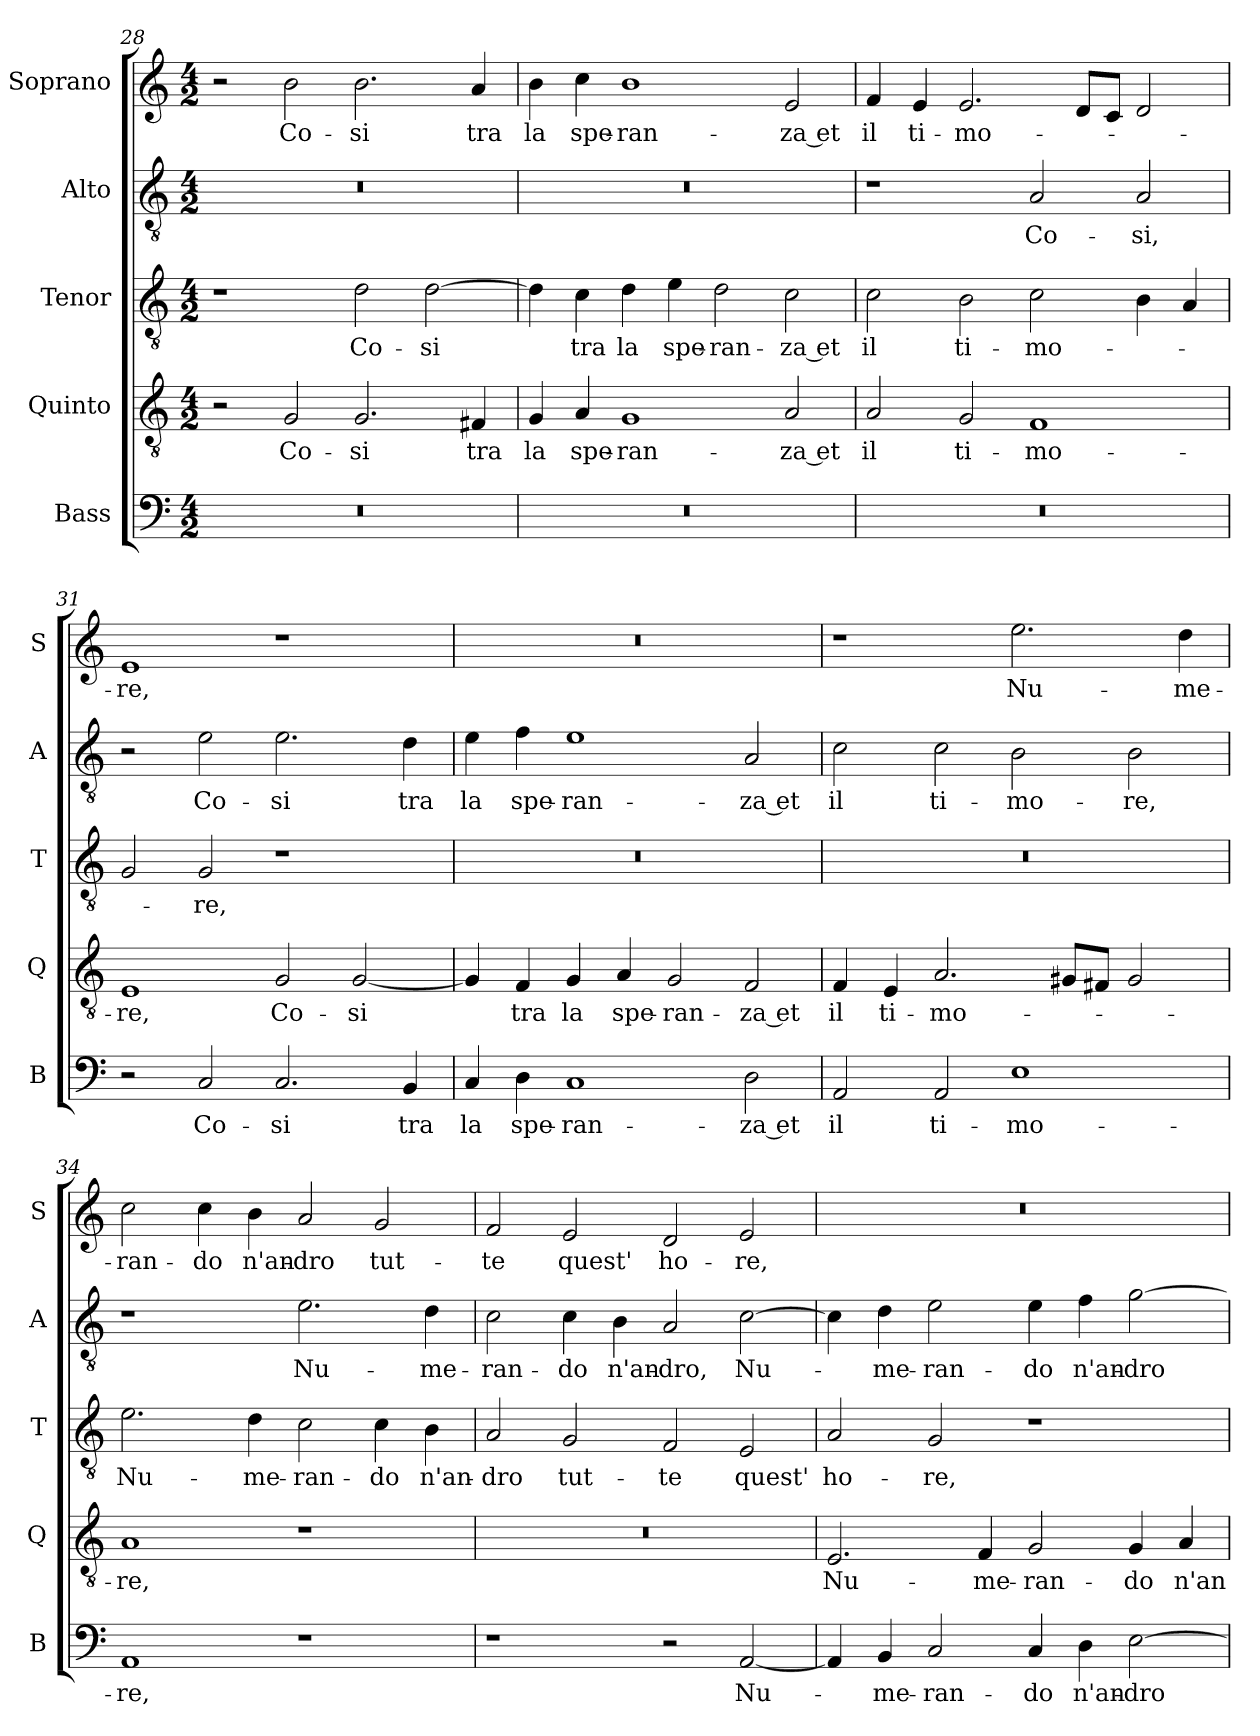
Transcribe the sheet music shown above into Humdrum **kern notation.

**kern	**text	**kern	**text	**kern	**text	**kern	**text	**kern	**text
*part5	*part5	*part4	*part4	*part3	*part3	*part2	*part2	*part1	*part1
*staff5	*staff5	*staff4	*staff4	*staff3	*staff3	*staff2	*staff2	*staff1	*staff1
*I"Bass	*	*I"Quinto	*	*I"Tenor	*	*I"Alto	*	*I"Soprano	*
*I'B	*	*I'Q	*	*I'T	*	*I'A	*	*I'S	*
!!LO:LB:g=z
*clefF4	*	*clefGv2	*	*clefGv2	*	*clefGv2	*	*clefG2	*
*k[]	*	*k[]	*	*k[]	*	*k[]	*	*k[]	*
*C:	*	*C:	*	*C:	*	*C:	*	*C:	*
*M4/2	*	*M4/2	*	*M4/2	*	*M4/2	*	*M4/2	*
=28	=28	=28	=28	=28	=28	=28	=28	=28	=28
0r	.	2r	.	1r	.	0r	.	2r	.
!	!	!	!LO:LY:b	!	!	!	!	!	!LO:LY:b
.	.	2G/	Co-	.	.	.	.	2b\	Co-
!	!	!	!LO:LY:b	!	!LO:LY:b	!	!	!	!LO:LY:b
.	.	2.G/	-si	2d\	Co-	.	.	2.b\	-si
!	!	!	!	!	!LO:LY:b	!	!	!	!
.	.	.	.	[2d\	-si	.	.	.	.
!	!	!	!LO:LY:b	!	!	!	!	!	!LO:LY:b
.	.	4F#X/	tra	.	.	.	.	4a/	tra
=29	=29	=29	=29	=29	=29	=29	=29	=29	=29
!	!	!	!LO:LY:b	!	!	!	!	!	!LO:LY:b
0r	.	4G/	la	4d\]	.	0r	.	4b\	la
!	!	!	!LO:LY:b	!	!LO:LY:b	!	!	!	!LO:LY:b
.	.	4A/	spe-	4c\	tra	.	.	4cc\	spe-
!	!	!	!LO:LY:b	!	!LO:LY:b	!	!	!	!LO:LY:b
.	.	1G	-ran-	4d\	la	.	.	1b	-ran-
!	!	!	!	!	!LO:LY:b	!	!	!	!
.	.	.	.	4e\	spe-	.	.	.	.
!	!	!	!	!	!LO:LY:b	!	!	!	!
.	.	.	.	2d\	-ran-	.	.	.	.
!	!	!	!LO:LY:b	!	!LO:LY:b	!	!	!	!LO:LY:b
.	.	2A/	-za et	2c\	-za et	.	.	2e/	-za et
=30	=30	=30	=30	=30	=30	=30	=30	=30	=30
!	!	!	!LO:LY:b	!	!LO:LY:b	!	!	!	!LO:LY:b
0r	.	2A/	il	2c\	il	1r	.	4f/	il
!	!	!	!	!	!	!	!	!	!LO:LY:b
.	.	.	.	.	.	.	.	4e/	ti-
!	!	!	!LO:LY:b	!	!LO:LY:b	!	!	!	!LO:LY:b
.	.	2G/	ti-	2B\	ti-	.	.	2.e/	-mo-
!	!	!	!LO:LY:b	!	!LO:LY:b	!	!LO:LY:b	!	!
.	.	1F	-mo-	2c\	-mo-	2A/	Co-	.	.
.	.	.	.	.	.	.	.	8d/L	.
.	.	.	.	.	.	.	.	8c/J	.
!	!	!	!	!	!	!	!LO:LY:b	!	!
.	.	.	.	4B\	.	2A/	-si,	2d/	.
.	.	.	.	4A/	.	.	.	.	.
=31	=31	=31	=31	=31	=31	=31	=31	=31	=31
!	!	!	!LO:LY:b	!	!	!	!	!	!LO:LY:b
2r	.	1E	-re,	2G/	.	2r	.	1e	-re,
!	!LO:LY:b	!	!	!	!LO:LY:b	!	!LO:LY:b	!	!
2C/	Co-	.	.	2G/	-re,	2e\	Co-	.	.
!	!LO:LY:b	!	!LO:LY:b	!	!	!	!LO:LY:b	!	!
2.C/	-si	2G/	Co-	1r	.	2.e\	-si	1r	.
!	!	!	!LO:LY:b	!	!	!	!	!	!
.	.	[2G/	-si	.	.	.	.	.	.
!	!LO:LY:b	!	!	!	!	!	!LO:LY:b	!	!
4BB/	tra	.	.	.	.	4d\	tra	.	.
!!LO:PB:g=z
=32	=32	=32	=32	=32	=32	=32	=32	=32	=32
!	!LO:LY:b	!	!	!	!	!	!LO:LY:b	!	!
4C/	la	4G/]	.	0r	.	4e\	la	0r	.
!	!LO:LY:b	!	!LO:LY:b	!	!	!	!LO:LY:b	!	!
4D\	spe-	4F/	tra	.	.	4f\	spe-	.	.
!	!LO:LY:b	!	!LO:LY:b	!	!	!	!LO:LY:b	!	!
1C	-ran-	4G/	la	.	.	1e	-ran-	.	.
!	!	!	!LO:LY:b	!	!	!	!	!	!
.	.	4A/	spe-	.	.	.	.	.	.
!	!	!	!LO:LY:b	!	!	!	!	!	!
.	.	2G/	-ran-	.	.	.	.	.	.
!	!LO:LY:b	!	!LO:LY:b	!	!	!	!LO:LY:b	!	!
2D\	-za et	2F/	-za et	.	.	2A/	-za et	.	.
=33	=33	=33	=33	=33	=33	=33	=33	=33	=33
!	!LO:LY:b	!	!LO:LY:b	!	!	!	!LO:LY:b	!	!
2AA/	il	4F/	il	0r	.	2c\	il	1r	.
!	!	!	!LO:LY:b	!	!	!	!	!	!
.	.	4E/	ti-	.	.	.	.	.	.
!	!LO:LY:b	!	!LO:LY:b	!	!	!	!LO:LY:b	!	!
2AA/	ti-	2.A/	-mo-	.	.	2c\	ti-	.	.
!	!LO:LY:b	!	!	!	!	!	!LO:LY:b	!	!LO:LY:b
1E	-mo-	.	.	.	.	2B\	-mo-	2.ee\	Nu-
.	.	8G#X/L	.	.	.	.	.	.	.
.	.	8F#X/J	.	.	.	.	.	.	.
!	!	!	!	!	!	!	!LO:LY:b	!	!
.	.	2G#/	.	.	.	2B\	-re,	.	.
!	!	!	!	!	!	!	!	!	!LO:LY:b
.	.	.	.	.	.	.	.	4dd\	-me-
=34	=34	=34	=34	=34	=34	=34	=34	=34	=34
!	!LO:LY:b	!	!LO:LY:b	!	!LO:LY:b	!	!	!	!LO:LY:b
1AA	-re,	1A	-re,	2.e\	Nu-	1r	.	2cc\	-ran-
!	!	!	!	!	!	!	!	!	!LO:LY:b
.	.	.	.	.	.	.	.	4cc\	-do
!	!	!	!	!	!LO:LY:b	!	!	!	!LO:LY:b
.	.	.	.	4d\	-me-	.	.	4b\	n'an-
!	!	!	!	!	!LO:LY:b	!	!LO:LY:b	!	!LO:LY:b
1r	.	1r	.	2c\	-ran-	2.e\	Nu-	2a/	-dro
!	!	!	!	!	!LO:LY:b	!	!	!	!LO:LY:b
.	.	.	.	4c\	-do	.	.	2g/	tut-
!	!	!	!	!	!LO:LY:b	!	!LO:LY:b	!	!
.	.	.	.	4B\	n'an-	4d\	-me-	.	.
=35	=35	=35	=35	=35	=35	=35	=35	=35	=35
!	!	!	!	!	!LO:LY:b	!	!LO:LY:b	!	!LO:LY:b
1r	.	0r	.	2A/	-dro	2c\	-ran-	2f/	-te
!	!	!	!	!	!LO:LY:b	!	!LO:LY:b	!	!LO:LY:b
.	.	.	.	2G/	tut-	4c\	-do	2e/	quest'
!	!	!	!	!	!	!	!LO:LY:b	!	!
.	.	.	.	.	.	4B\	n'an-	.	.
!	!	!	!	!	!LO:LY:b	!	!LO:LY:b	!	!LO:LY:b
2r	.	.	.	2F/	-te	2A/	-dro,	2d/	ho-
!	!LO:LY:b	!	!	!	!LO:LY:b	!	!LO:LY:b	!	!LO:LY:b
[2AA/	Nu-	.	.	2E/	quest'	[2c\	Nu-	2e/	-re,
!!LO:LB:g=z
=36	=36	=36	=36	=36	=36	=36	=36	=36	=36
!	!	!	!LO:LY:b	!	!LO:LY:b	!	!	!	!
4AA/]	.	2.E/	Nu-	2A/	ho-	4c\]	.	0r	.
!	!LO:LY:b	!	!	!	!	!	!LO:LY:b	!	!
4BB/	-me-	.	.	.	.	4d\	-me-	.	.
!	!LO:LY:b	!	!	!	!LO:LY:b	!	!LO:LY:b	!	!
2C/	-ran-	.	.	2G/	-re,	2e\	-ran-	.	.
!	!	!	!LO:LY:b	!	!	!	!	!	!
.	.	4F/	-me-	.	.	.	.	.	.
!	!LO:LY:b	!	!LO:LY:b	!	!	!	!LO:LY:b	!	!
4C/	-do	2G/	-ran-	1r	.	4e\	-do	.	.
!	!LO:LY:b	!	!	!	!	!	!LO:LY:b	!	!
4D\	n'an-	.	.	.	.	4f\	n'an-	.	.
!	!LO:LY:b	!	!LO:LY:b	!	!	!	!LO:LY:b	!	!
[2E\	-dro	4G/	-do	.	.	[2g\	-dro	.	.
!	!	!	!LO:LY:b	!	!	!	!	!	!
.	.	4A/	n'an-	.	.	.	.	.	.
=	=	=	=	=	=	=	=	=	=
*-	*-	*-	*-	*-	*-	*-	*-	*-	*-
